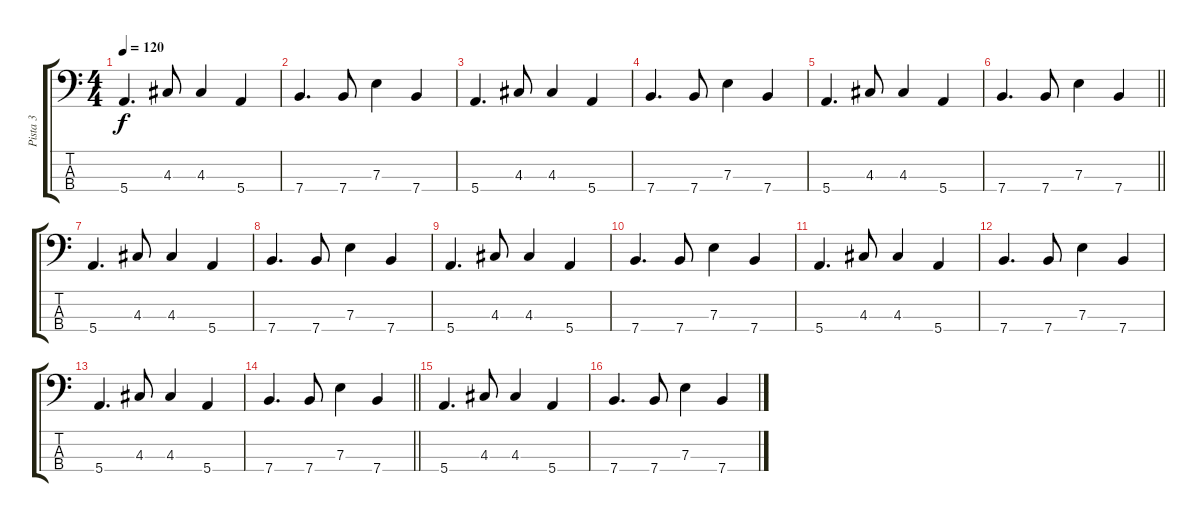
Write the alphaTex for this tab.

\track ("Pista 3" "Pista 3") {instrument electricbassfinger}
\staff {score tabs}
\tuning (G2 D2 A1 E1) {hide}
\ts (4 4)
\tempo 120
\clef f4
\ks c
5.4.4{d dy f} 4.3.8 4.3.4 5.4.4 |
7.4.4{d} 7.4.8 7.3.4 7.4.4 |
5.4.4{d} 4.3.8 4.3.4 5.4.4 |
7.4.4{d} 7.4.8 7.3.4 7.4.4 |
5.4.4{d} 4.3.8 4.3.4 5.4.4 |
\barLineRight lightlight
7.4.4{d} 7.4.8 7.3.4 7.4.4 |
5.4.4{d} 4.3.8 4.3.4 5.4.4 |
7.4.4{d} 7.4.8 7.3.4 7.4.4 |
5.4.4{d} 4.3.8 4.3.4 5.4.4 |
7.4.4{d} 7.4.8 7.3.4 7.4.4 |
5.4.4{d} 4.3.8 4.3.4 5.4.4 |
7.4.4{d} 7.4.8 7.3.4 7.4.4 |
5.4.4{d} 4.3.8 4.3.4 5.4.4 |
\barLineRight lightlight
7.4.4{d} 7.4.8 7.3.4 7.4.4 |
5.4.4{d} 4.3.8 4.3.4 5.4.4 |
7.4.4{d} 7.4.8 7.3.4 7.4.4
